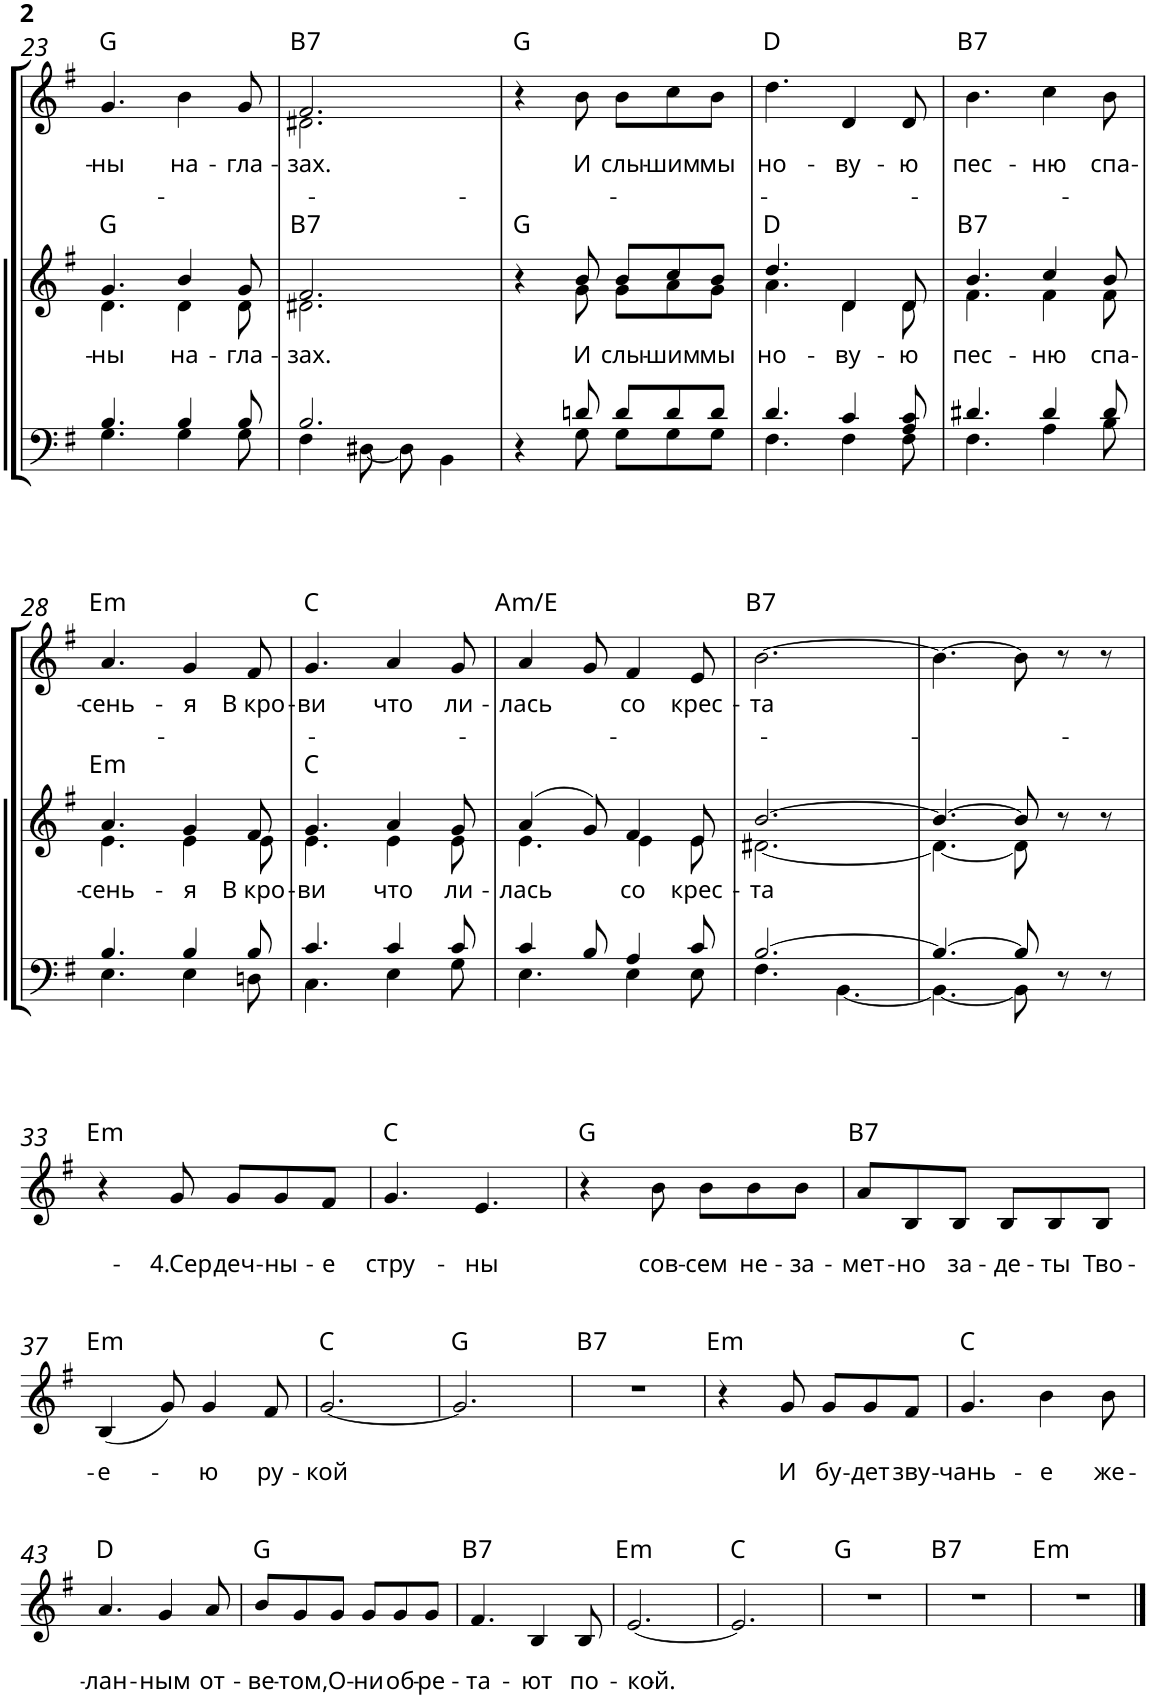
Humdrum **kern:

**kern	**kern	**text	**harte	**kern	**text	**text	**harte
*part2	*part2	*part2	*part2	*part1	*part1	*part1	*part1
*staff3	*staff2	*staff2	*	*staff1	*staff1	*staff1	*
*I"Хор	*	*	*	*I"P1	*	*	*
!!LO:PB:g=z
*clefF4	*clefG2	*	*	*clefG2	*	*	*
*Trd4c7	*Trd4c7	*	*	*	*	*	*
*k[f#]	*k[f#]	*	*	*k[f#]	*	*	*
*e:	*e:	*	*	*e:	*	*	*
*M6/8	*M6/8	*	*	*M6/8	*	*	*
=23	=23	=23	=23	=23	=23	=23	=23
*^	*	*	*	*	*	*	*
!	!	!	!LO:LY:b	!	!	!LO:LY:b	!	!
*	*	*^	*	*	*	*	*	*
4.B/	4.G\	4.g/	4.d\	-ны	G:maj	4.g/	-ны	.	G:maj
!	!	!	!	!LO:LY:b	!	!	!LO:LY:b	!	!
4B/	4G\	4b/	4d\	на-	.	4b\	на-	.	.
!	!	!	!	!LO:LY:b	!	!	!LO:LY:b	!	!
8B/	8G\	8g/	8d\	-гла-	.	8g/	-гла-	.	.
=24	=24	=24	=24	=24	=24	=24	=24	=24	=24
!	!	!	!	!LO:LY:b	!LO:H:kt=7	!	!LO:LY:b	!	!LO:H:kt=7
*	*	*	*	*	*	*^	*	*	*
2.B/	4F#\	2.f#/	2.d#X\	-зах.	B:7	2.f#/	2.d#X\	-зах.	.	B:7
.	[<8D#X\	.	.	.	.	.	.	.	.	.
.	8D#\]	.	.	.	.	.	.	.	.	.
.	4BB\	.	.	.	.	.	.	.	.	.
*	*	*	*	*	*	*v	*v	*	*	*
=25	=25	=25	=25	=25	=25	=25	=25	=25	=25
4r	4ryy	4r	4ryy	.	G:maj	4r	.	.	G:maj
!	!	!	!	!LO:LY:b	!	!	!LO:LY:b	!	!
8dn/	8G\	8b/	8g\	И	.	8b\	И	.	.
!	!	!	!	!LO:LY:b	!	!	!LO:LY:b	!	!
8d/L	8G\L	8b/L	8g\L	слы-	.	8b\L	слы-	.	.
!	!	!	!	!LO:LY:b	!	!	!LO:LY:b	!	!
8d/	8G\	8cc/	8a\	-шим	.	8cc\	-шим	.	.
!	!	!	!	!LO:LY:b	!	!	!LO:LY:b	!	!
8d/J	8G\J	8b/J	8g\J	мы	.	8b\J	мы	.	.
=26	=26	=26	=26	=26	=26	=26	=26	=26	=26
!	!	!	!	!LO:LY:b	!	!	!LO:LY:b	!	!
4.d/	4.F#\	4.dd/	4.a\	но-	D:maj	4.dd\	но-	.	D:maj
!	!	!	!	!LO:LY:b	!	!	!LO:LY:b	!	!
4c/	4F#\	4d/	4d\	-ву-	.	4d/	-ву-	.	.
!	!	!	!	!LO:LY:b	!	!	!LO:LY:b	!	!
8A/ 8c/	8F#\	8d/	8d\	-ю	.	8d/	-ю	.	.
=27	=27	=27	=27	=27	=27	=27	=27	=27	=27
!	!	!	!	!LO:LY:b	!LO:H:kt=7	!	!LO:LY:b	!	!LO:H:kt=7
4.d#X/	4.F#\	4.b/	4.f#\	пес-	B:7	4.b\	пес-	.	B:7
!	!	!	!	!LO:LY:b	!	!	!LO:LY:b	!	!
4d#/	4A\	4cc/	4f#\	-ню	.	4cc\	-ню	.	.
!	!	!	!	!LO:LY:b	!	!	!LO:LY:b	!	!
8d#/	8B\	8b/	8f#\	спа-	.	8b\	спа-	.	.
!!LO:LB:g=z
=28	=28	=28	=28	=28	=28	=28	=28	=28	=28
!	!	!	!	!LO:LY:b	!LO:H:kt=m	!	!LO:LY:b	!	!LO:H:kt=m
4.B/	4.E\	4.a/	4.e\	-сень-	E:min	4.a/	-сень-	.	E:min
!	!	!	!	!LO:LY:b	!	!	!LO:LY:b	!	!
4B/	4E\	4g/	4e\	-я	.	4g/	-я	.	.
!	!	!	!	!LO:LY:b	!	!	!LO:LY:b	!	!
8B/	8Dn\	8f#/	8e\	В кро-	.	8f#/	В кро-	.	.
=29	=29	=29	=29	=29	=29	=29	=29	=29	=29
!	!	!	!	!LO:LY:b	!	!	!LO:LY:b	!	!
4.c/	4.C\	4.g/	4.e\	-ви	C:maj	4.g/	-ви	.	C:maj
!	!	!	!	!LO:LY:b	!	!	!LO:LY:b	!	!
4c/	4E\	4a/	4e\	что	.	4a/	что	.	.
!	!	!	!	!LO:LY:b	!	!	!LO:LY:b	!	!
8c/	8G\	8g/	8e\	ли-	.	8g/	ли-	.	.
=30	=30	=30	=30	=30	=30	=30	=30	=30	=30
!	!	!	!	!LO:LY:b	!	!	!LO:LY:b	!	!LO:H:kt=m
4c/	4.E\	(>4a/	4.e\	-лась	.	4a/	-лась	.	A:min/5
8B/	.	8g/)	.	.	.	8g/	.	.	.
!	!	!	!	!LO:LY:b	!	!	!LO:LY:b	!	!
4A/	4E\	4f#/	4e\	со	.	4f#/	со	.	.
!	!	!	!	!LO:LY:b	!	!	!LO:LY:b	!	!
8c/	8E\	8e/	8e\	крес-	.	8e/	крес-	.	.
=31	=31	=31	=31	=31	=31	=31	=31	=31	=31
!	!	!	!	!LO:LY:b	!	!	!LO:LY:b	!	!LO:H:kt=7
[>2.B/	4.F#\	[>2.b/	[<2.d#X\	-та	.	[>2.b\	-та	.	B:7
.	[<4.BB\	.	.	.	.	.	.	.	.
=32	=32	=32	=32	=32	=32	=32	=32	=32	=32
4.B/_	4.BB\_	4.b/_	4.d#\_	.	.	4.b\_	.	.	.
8B/]	8BB\]	8b/]	8d#\]	.	.	8b\]	.	.	.
8r	4ryy	8r	4ryy	.	.	8r	.	.	.
8r	.	8r	.	.	.	8r	.	.	.
*v	*v	*	*	*	*	*	*	*	*
*	*v	*v	*	*	*	*	*	*
!!LO:LB:g=z
=33	=33	=33	=33	=33	=33	=33	=33
!	!	!	!	!	!	!	!LO:H:kt=m
2.r	2.r	.	.	4r	.	.	E:min
!	!	!	!	!	!	!LO:LY:b	!
.	.	.	.	8g/	.	-4.Сер	.
!	!	!	!	!	!	!LO:LY:b	!
.	.	.	.	8g/L	.	деч-	.
!	!	!	!	!	!	!LO:LY:b	!
.	.	.	.	8g/	.	-ны-	.
!	!	!	!	!	!	!LO:LY:b	!
.	.	.	.	8f#/J	.	-е	.
=34	=34	=34	=34	=34	=34	=34	=34
!	!	!	!	!	!	!LO:LY:b	!
2.r	2.r	.	.	4.g/	.	стру-	C:maj
!	!	!	!	!	!	!LO:LY:b	!
.	.	.	.	4.e/	.	-ны	.
=35	=35	=35	=35	=35	=35	=35	=35
2.r	2.r	.	.	4r	.	.	G:maj
!	!	!	!	!	!	!LO:LY:b	!
.	.	.	.	8b\	.	сов-	.
!	!	!	!	!	!	!LO:LY:b	!
.	.	.	.	8b\L	.	-сем	.
!	!	!	!	!	!	!LO:LY:b	!
.	.	.	.	8b\	.	не-	.
!	!	!	!	!	!	!LO:LY:b	!
.	.	.	.	8b\J	.	-за-	.
=36	=36	=36	=36	=36	=36	=36	=36
!	!	!	!	!	!	!LO:LY:b	!LO:H:kt=7
2.r	2.r	.	.	8a/L	.	-мет-	B:7
!	!	!	!	!	!	!LO:LY:b	!
.	.	.	.	8B/	.	-но	.
!	!	!	!	!	!	!LO:LY:b	!
.	.	.	.	8B/J	.	за-	.
!	!	!	!	!	!	!LO:LY:b	!
.	.	.	.	8B/L	.	-де-	.
!	!	!	!	!	!	!LO:LY:b	!
.	.	.	.	8B/	.	-ты	.
!	!	!	!	!	!	!LO:LY:b	!
.	.	.	.	8B/J	.	Тво-	.
!!LO:LB:g=z
=37	=37	=37	=37	=37	=37	=37	=37
!	!	!	!	!	!	!LO:LY:b	!LO:H:kt=m
2.r	2.r	.	.	(<4B/	.	-е-	E:min
.	.	.	.	8g/)	.	.	.
!	!	!	!	!	!	!LO:LY:b	!
.	.	.	.	4g/	.	-ю	.
!	!	!	!	!	!	!LO:LY:b	!
.	.	.	.	8f#/	.	ру-	.
=38	=38	=38	=38	=38	=38	=38	=38
!	!	!	!	!	!	!LO:LY:b	!
2.r	2.r	.	.	[<2.g/	.	-кой	C:maj
=39	=39	=39	=39	=39	=39	=39	=39
2.r	2.r	.	.	2.g/]	.	.	G:maj
=40	=40	=40	=40	=40	=40	=40	=40
!	!	!	!	!	!	!	!LO:H:kt=7
2.r	2.r	.	.	2.r	.	.	B:7
=41	=41	=41	=41	=41	=41	=41	=41
!	!	!	!	!	!	!	!LO:H:kt=m
2.r	2.r	.	.	4r	.	.	E:min
!	!	!	!	!	!	!LO:LY:b	!
.	.	.	.	8g/	.	И	.
!	!	!	!	!	!	!LO:LY:b	!
.	.	.	.	8g/L	.	бу-	.
!	!	!	!	!	!	!LO:LY:b	!
.	.	.	.	8g/	.	-дет	.
!	!	!	!	!	!	!LO:LY:b	!
.	.	.	.	8f#/J	.	зву-	.
=42	=42	=42	=42	=42	=42	=42	=42
!	!	!	!	!	!	!LO:LY:b	!
2.r	2.r	.	.	4.g/	.	-чань-	C:maj
!	!	!	!	!	!	!LO:LY:b	!
.	.	.	.	4b\	.	-е	.
!	!	!	!	!	!	!LO:LY:b	!
.	.	.	.	8b\	.	же-	.
!!LO:LB:g=z
=43	=43	=43	=43	=43	=43	=43	=43
!	!	!	!	!	!	!LO:LY:b	!
2.r	2.r	.	.	4.a/	.	-лан-	D:maj
!	!	!	!	!	!	!LO:LY:b	!
.	.	.	.	4g/	.	-ным	.
!	!	!	!	!	!	!LO:LY:b	!
.	.	.	.	8a/	.	от-	.
=44	=44	=44	=44	=44	=44	=44	=44
!	!	!	!	!	!	!LO:LY:b	!
2.r	2.r	.	.	8b/L	.	-ве-	G:maj
!	!	!	!	!	!	!LO:LY:b	!
.	.	.	.	8g/	.	-том,	.
!	!	!	!	!	!	!LO:LY:b	!
.	.	.	.	8g/J	.	О-	.
!	!	!	!	!	!	!LO:LY:b	!
.	.	.	.	8g/L	.	-ни	.
!	!	!	!	!	!	!LO:LY:b	!
.	.	.	.	8g/	.	об-	.
!	!	!	!	!	!	!LO:LY:b	!
.	.	.	.	8g/J	.	-ре-	.
=45	=45	=45	=45	=45	=45	=45	=45
!	!	!	!	!	!	!LO:LY:b	!LO:H:kt=7
2.r	2.r	.	.	4.f#/	.	-та-	B:7
!	!	!	!	!	!	!LO:LY:b	!
.	.	.	.	4B/	.	-ют	.
!	!	!	!	!	!	!LO:LY:b	!
.	.	.	.	8B/	.	по-	.
=46	=46	=46	=46	=46	=46	=46	=46
!	!	!	!	!	!	!LO:LY:b	!LO:H:kt=m
2.r	2.r	.	.	[<2.e/	.	-кой.-	E:min
=47	=47	=47	=47	=47	=47	=47	=47
2.r	2.r	.	.	2.e/]	.	.	C:maj
=48	=48	=48	=48	=48	=48	=48	=48
2.r	2.r	.	.	2.r	.	.	G:maj
=49	=49	=49	=49	=49	=49	=49	=49
!	!	!	!	!	!	!	!LO:H:kt=7
2.r	2.r	.	.	2.r	.	.	B:7
=50	=50	=50	=50	=50	=50	=50	=50
!	!	!	!	!	!	!	!LO:H:kt=m
2.r	2.r	.	.	2.r	.	.	E:min
==	==	==	==	==	==	==	==
*-	*-	*-	*-	*-	*-	*-	*-
